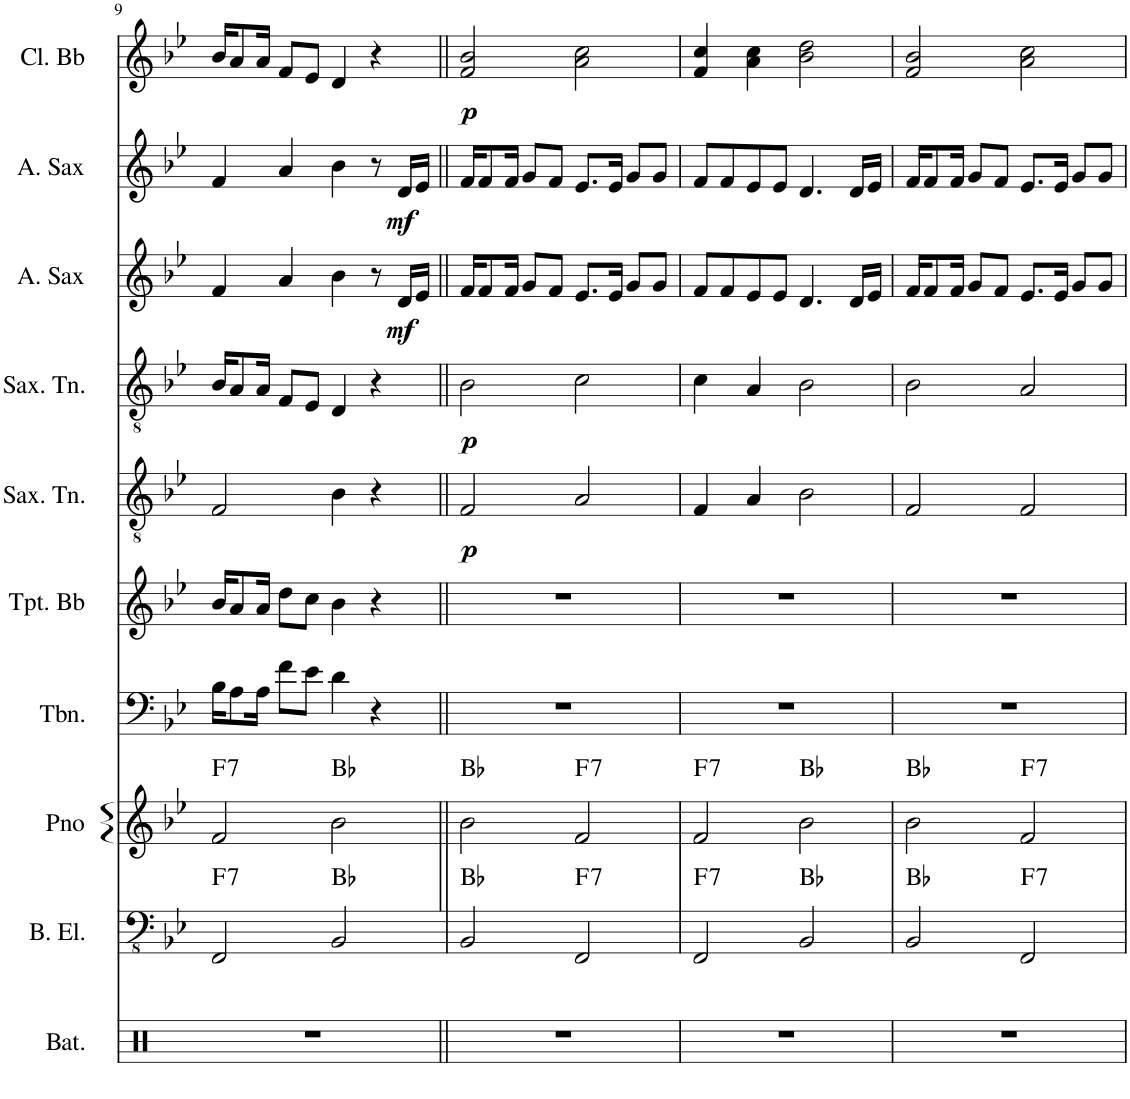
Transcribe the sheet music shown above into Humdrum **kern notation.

**kern	**kern	**harte	**kern	**harte	**kern	**kern	**kern	**dynam	**kern	**dynam	**kern	**dynam	**kern	**dynam	**kern	**dynam
*part10	*part9	*part9	*part8	*part8	*part7	*part6	*part5	*part5	*part4	*part4	*part3	*part3	*part2	*part2	*part1	*part1
*staff10	*staff9	*	*staff8	*	*staff7	*staff6	*staff5	*staff5	*staff4	*staff4	*staff3	*staff3	*staff2	*staff2	*staff1	*staff1
*I"Bateria	*I"Baixo elétrico	*	*I"Piano	*	*I"Trombone	*I"Trompete Bb	*I"Saxofone Tenor	*	*I"Saxofone Tenor	*	*I"Saxofone Alto	*	*I"Saxofone Alto	*	*I"Clarineta Bb	*
*I'Bat.	*I'B. El.	*	*I'Pno	*	*I'Tbn.	*I'Tpt. Bb	*I'Sax. Tn.	*	*I'Sax. Tn.	*	*	*	*	*	*I'Cl. Bb	*
!!LO:PB:g=z
*clefX	*clefFv4	*	*clefG2	*	*clefF4	*clefG2	*clefGv2	*	*clefGv2	*	*clefG2	*	*clefG2	*	*clefG2	*
*	*	*	*	*	*	*ITrd1c2	*ITrd8c14	*	*ITrd8c14	*	*ITrd5c9	*	*ITrd5c9	*	*ITrd1c2	*
*k[]	*k[b-e-]	*	*k[b-e-]	*	*k[b-e-]	*k[b-e-]	*k[b-e-]	*	*k[b-e-]	*	*k[b-e-]	*	*k[b-e-]	*	*k[b-e-]	*
*M4/4	*M4/4	*	*M4/4	*	*M4/4	*M4/4	*M4/4	*	*M4/4	*	*M4/4	*	*M4/4	*	*M4/4	*
=9	=9	=9	=9	=9	=9	=9	=9	=9	=9	=9	=9	=9	=9	=9	=9	=9
!	!	!LO:H:kt=7	!	!LO:H:kt=7	!	!	!	!	!	!	!	!	!	!	!	!
1r	2FFF/	F:7	2f/	F:7	16B-\KL	16b-/KL	2F/	.	16B-/KL	.	4f/	.	4f/	.	16b-/KL	.
.	.	.	.	.	8A\	8a/	.	.	8A/	.	.	.	.	.	8a/	.
.	.	.	.	.	16A\Jk	16a/Jk	.	.	16A/Jk	.	.	.	.	.	16a/Jk	.
.	.	.	.	.	8f\L	8dd\L	.	.	8F/L	.	4a/	.	4a/	.	8f/L	.
.	.	.	.	.	8e-\J	8cc\J	.	.	8E-/J	.	.	.	.	.	8e-/J	.
.	2BBB-/	Bb:maj	2b-\	Bb:maj	4d\	4b-\	4B-\	.	4D/	.	4b-\	.	4b-\	.	4d/	.
.	.	.	.	.	4r	4r	4r	.	4r	.	8r	.	8r	.	4r	.
!	!	!	!	!	!	!	!	!	!	!	!	!LO:DY:b	!	!LO:DY:b	!	!
.	.	.	.	.	.	.	.	.	.	.	16d/LL	mf	16d/LL	mf	.	.
.	.	.	.	.	.	.	.	.	.	.	16e-/JJ	.	16e-/JJ	.	.	.
=10||	=10||	=10||	=10||	=10||	=10||	=10||	=10||	=10||	=10||	=10||	=10||	=10||	=10||	=10||	=10||	=10||
!	!	!	!	!	!	!	!	!LO:DY:b	!	!LO:DY:b	!	!	!	!	!	!LO:DY:b
1r	2BBB-/	Bb:maj	2b-\	Bb:maj	1r	1r	2F/	p	2B-\	p	16f/KL	.	16f/KL	.	2f/ 2b-/	p
.	.	.	.	.	.	.	.	.	.	.	8f/	.	8f/	.	.	.
.	.	.	.	.	.	.	.	.	.	.	16f/Jk	.	16f/Jk	.	.	.
.	.	.	.	.	.	.	.	.	.	.	8g/L	.	8g/L	.	.	.
.	.	.	.	.	.	.	.	.	.	.	8f/J	.	8f/J	.	.	.
!	!	!LO:H:kt=7	!	!LO:H:kt=7	!	!	!	!	!	!	!	!	!	!	!	!
.	2FFF/	F:7	2f/	F:7	.	.	2A/	.	2c\	.	8.e-/L	.	8.e-/L	.	2a\ 2cc\	.
.	.	.	.	.	.	.	.	.	.	.	16e-/Jk	.	16e-/Jk	.	.	.
.	.	.	.	.	.	.	.	.	.	.	8g/L	.	8g/L	.	.	.
.	.	.	.	.	.	.	.	.	.	.	8g/J	.	8g/J	.	.	.
=11	=11	=11	=11	=11	=11	=11	=11	=11	=11	=11	=11	=11	=11	=11	=11	=11
!	!	!LO:H:kt=7	!	!LO:H:kt=7	!	!	!	!	!	!	!	!	!	!	!	!
1r	2FFF/	F:7	2f/	F:7	1r	1r	4F/	.	4c\	.	8f/L	.	8f/L	.	4f/ 4cc/	.
.	.	.	.	.	.	.	.	.	.	.	8f/	.	8f/	.	.	.
.	.	.	.	.	.	.	4A/	.	4A/	.	8e-/	.	8e-/	.	4a\ 4cc\	.
.	.	.	.	.	.	.	.	.	.	.	8e-/J	.	8e-/J	.	.	.
.	2BBB-/	Bb:maj	2b-\	Bb:maj	.	.	2B-\	.	2B-\	.	4.d/	.	4.d/	.	2b-\ 2dd\	.
.	.	.	.	.	.	.	.	.	.	.	16d/LL	.	16d/LL	.	.	.
.	.	.	.	.	.	.	.	.	.	.	16e-/JJ	.	16e-/JJ	.	.	.
=12	=12	=12	=12	=12	=12	=12	=12	=12	=12	=12	=12	=12	=12	=12	=12	=12
1r	2BBB-/	Bb:maj	2b-\	Bb:maj	1r	1r	2F/	.	2B-\	.	16f/KL	.	16f/KL	.	2f/ 2b-/	.
.	.	.	.	.	.	.	.	.	.	.	8f/	.	8f/	.	.	.
.	.	.	.	.	.	.	.	.	.	.	16f/Jk	.	16f/Jk	.	.	.
.	.	.	.	.	.	.	.	.	.	.	8g/L	.	8g/L	.	.	.
.	.	.	.	.	.	.	.	.	.	.	8f/J	.	8f/J	.	.	.
!	!	!LO:H:kt=7	!	!LO:H:kt=7	!	!	!	!	!	!	!	!	!	!	!	!
.	2FFF/	F:7	2f/	F:7	.	.	2F/	.	2A/	.	8.e-/L	.	8.e-/L	.	2a\ 2cc\	.
.	.	.	.	.	.	.	.	.	.	.	16e-/Jk	.	16e-/Jk	.	.	.
.	.	.	.	.	.	.	.	.	.	.	8g/L	.	8g/L	.	.	.
.	.	.	.	.	.	.	.	.	.	.	8g/J	.	8g/J	.	.	.
=	=	=	=	=	=	=	=	=	=	=	=	=	=	=	=	=
*-	*-	*-	*-	*-	*-	*-	*-	*-	*-	*-	*-	*-	*-	*-	*-	*-
